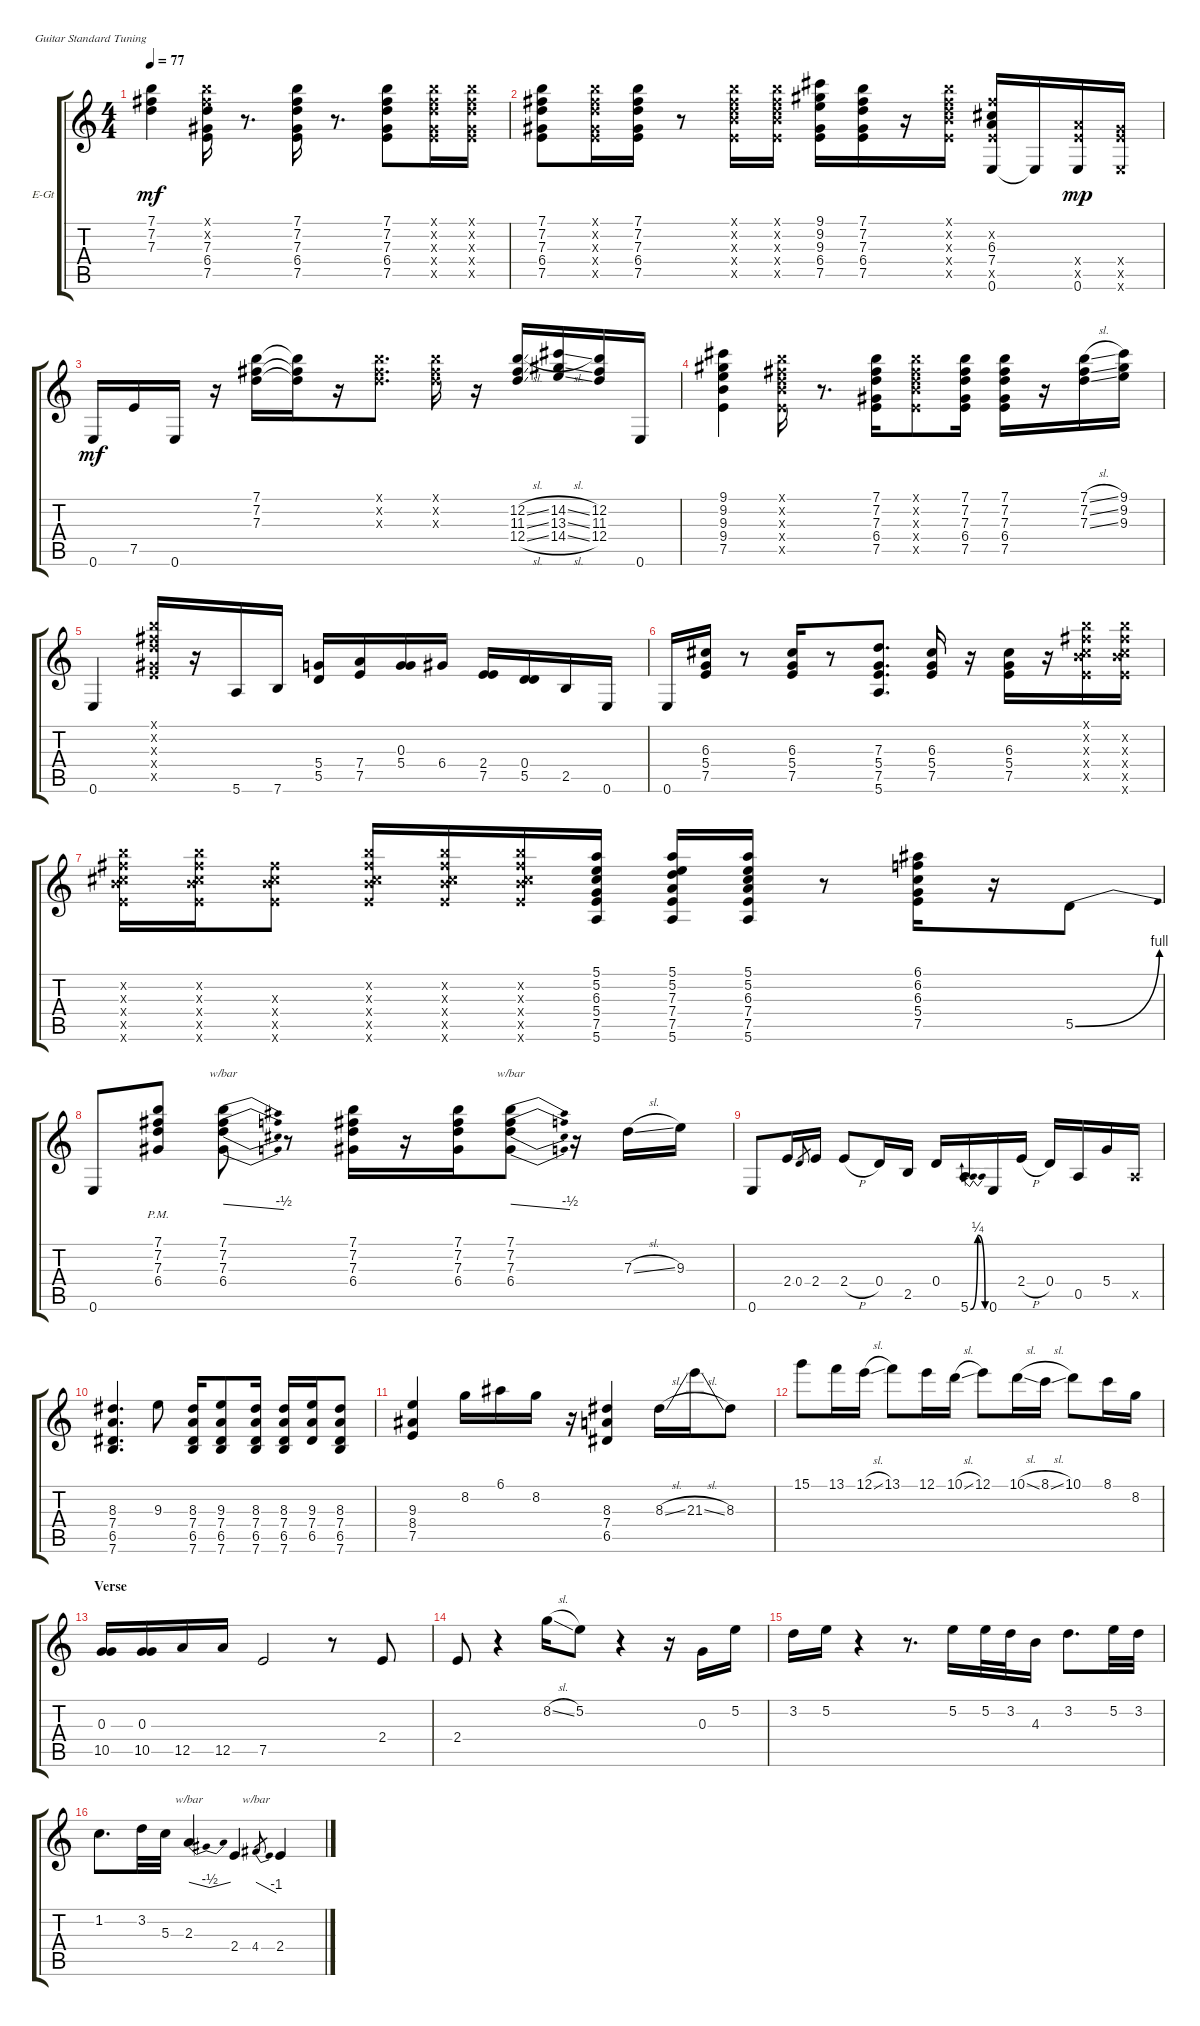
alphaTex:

\bracketExtendMode groupsimilarinstruments
\firstSystemTrackNameOrientation horizontal
\otherSystemsTrackNameOrientation horizontal
\track ("Lead Guitar" "E-Gt") {instrument electricguitarclean}
\staff {score tabs}
\tuning (E4 B3 G3 D3 A2 E2)
\ts (4 4)
\tempo 77
\clef g2
\ks c
(7.3{t} 7.2{t} 7.1{t}).4{dy mf} (7.2{x} 7.3 6.4 7.5 7.1{x}).16 r.8{d} (7.2 6.4 7.1 7.3 7.5).16 r.8{d} (7.2 6.4 7.1 7.3 7.5).8 (7.2{x} 6.4{x} 7.1{x} 7.3{x} 7.5{x}).16 (7.2{x} 6.4{x} 7.1{x} 7.3{x} 7.5{x}).16 |
(7.5 6.4 7.3 7.2 7.1).8 (7.5{x} 6.4{x} 7.3{x} 7.2{x} 7.1{x}).16 (7.2 6.4 7.1 7.3 7.5).16 r.8 (3.2{x} 2.1{x} 16.3{x} 7.5{x} 9.4{x}).16 (7.3{x} 7.2{x} 7.1{x} 7.5{x} 9.4{x}).16 (6.4 7.5 9.1 9.2 9.3).16 (6.4 7.5 7.1 7.2 7.3).16 r.16 (3.2{x} 2.1{x} 16.3{x} 7.5{x} 9.4{x}).16 (6.3 7.4 7.5{x} 7.2{x} 0.6).16 0.6{t}.16 (7.4{x} 0.6 7.5{x}).16{dy mp} (6.4{x} 0.6{x} 7.5{x}).16 |
0.6.16{dy mf} 7.5.16 0.6.16 r.16 (7.2 7.1 7.3).16 (7.1{t} 7.2{t} 7.3{t}).16 r.16 (3.2{x} 2.1{x} 16.3{x}).8{d} (7.3{x} 7.2{x} 7.1{x}).16 r.16 (11.3{sl} 12.4{sl} 12.2{sl}).16 (14.4{sl} 14.2{sl} 13.3{sl}).16 (11.3 12.4 12.2).16 0.6.16 |
(9.2 9.1 9.3 7.5 9.4).4 (7.3{x} 7.2{x} 7.1{x} 7.5{x} 9.4{x}).16 r.8{d} (7.2 6.4 7.1 7.3 7.5).16 (0.2{x} 7.5{x} 7.1{x} 11.3{x} 12.4{x}).8 (7.2 7.5 7.1 7.3 6.4).16 (7.3 7.2 7.1 7.5 6.4).16 r.16 (7.2{sl} 7.3{sl} 7.1{sl}).16 (9.3 9.2 9.1).16 |
0.6.4 (6.4{x} 7.3{x} 7.2{x} 7.5{x} 7.1{x}).16 r.16 5.6.16 7.6.16 (5.5 5.4).16 (7.4 7.5).16 (0.3 5.4).16 6.4.16 (2.4 7.5).16 (0.4 5.5).16 2.5.16 0.6.16 |
0.6.16 (5.4 6.3 7.5).16 r.8 (6.3 5.4 7.5).16 r.8 (7.3 5.6 7.5 5.4).8{d} (5.4 6.3 7.5).16 r.16 (5.4 6.3 7.5).16 r.16 (0.2{x} 2.4{x} 7.1{x} 11.3{x} 16.5{x}).16 (11.4{x} 11.3{x} 12.2{x} 12.6{x} 14.5{x}).16 |
(14.5{x} 12.6{x} 12.2{x} 11.3{x} 11.4{x}).16 (14.5{x} 12.6{x} 12.2{x} 11.3{x} 11.4{x}).16 (14.5{x} 12.6{x} 11.3{x} 11.4{x}).8 (14.5{x} 12.6{x} 12.2{x} 11.3{x} 11.4{x}).16 (11.4{x} 11.3{x} 12.2{x} 12.6{x} 14.5{x}).16 (14.5{x} 12.6{x} 12.2{x} 11.3{x} 11.4{x}).16 (6.3 5.4 5.1 5.6 7.5 5.2).16 (7.3 7.4 5.2 5.6 7.5 5.1).16 (5.1 5.2 6.3 7.4 5.6 7.5).16 r.8 (6.1 6.2 6.3 5.4 7.5).16 r.16 5.5{be (bend 0 0 15 4)}.8 |
0.6.8 (7.3 7.1 7.2 6.4{pm}).8 (7.1 7.2 7.3 6.4).8{tbe (dive default 0 0 44.4 -2)} r.8 (7.3 7.2 7.1 6.4).16 r.16 (7.3 7.1 7.2 6.4).16 (7.1 7.2 7.3 6.4).8{tbe (dive default 0 0 45 -2)} r.16 7.3{sl}.16 9.3.16 |
0.6.8 2.4.16 0.4.8{gr} 2.4.16 2.4{h}.8 0.4.16 2.5.16 0.4.16 5.6{be (bendrelease 0 0 9.6 1 10.799999999999999 1 21.599999999999998 0)}.16 0.6.16 2.4{h}.16 0.4.16 0.5.16 5.4.16 0.5{x}.16 |
(6.5 7.4 8.3 7.6).4{d} 9.3.8 (6.5 7.4 8.3 7.6).16 (6.5 7.4 9.3 7.6).8 (8.3 7.4 6.5 7.6).16 (8.3 7.4 6.5 7.6).16 (9.3 7.4 6.5).16 (8.3 6.5 7.4 7.6).8 |
(7.5 8.4 9.3).4 8.2.16 6.1.16 8.2.16 r.16 (8.3 7.4 6.5).4 8.3{sl}.16 21.3{sl}.16 8.3.8 |
15.1.8 13.1.16 12.1{sl}.16 13.1.8 12.1.16 10.1{sl}.16 12.1.8 10.1{sl}.16 8.1{sl}.16 10.1.8 8.1.16 8.2.16 |
\section ("" "Verse")
(0.3 10.5).16 (0.3 10.5).16 12.5.16 12.5.16 7.5.2 r.8 2.4.8 |
2.4.8 r.4 8.2{sl}.16 5.2.8 r.4 r.16 0.3.16 5.2.16 |
3.2.16 5.2.16 r.4 r.8{d} 5.2.16 5.2.32 3.2.32 4.3.16 3.2.8{d} 5.2.32 3.2.32 |
1.2.8{d} 3.2.32 5.3.32 2.3.4{tbe (dip default 0 0 15 -2 48 0)} 2.4.4 4.4.8{tbe (dive default 0 0 45 -4) gr} 2.4.4
